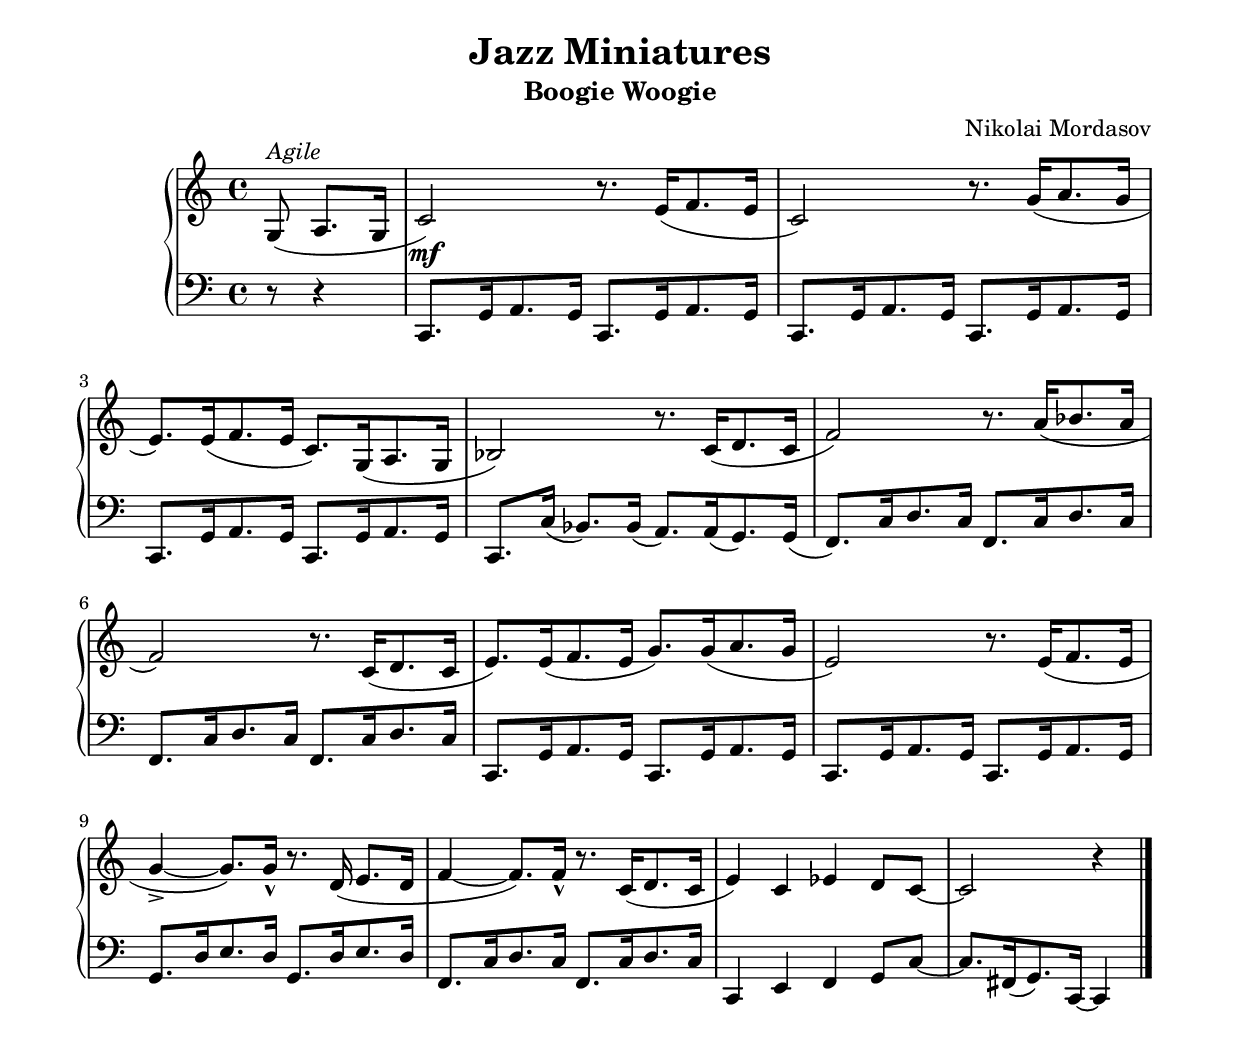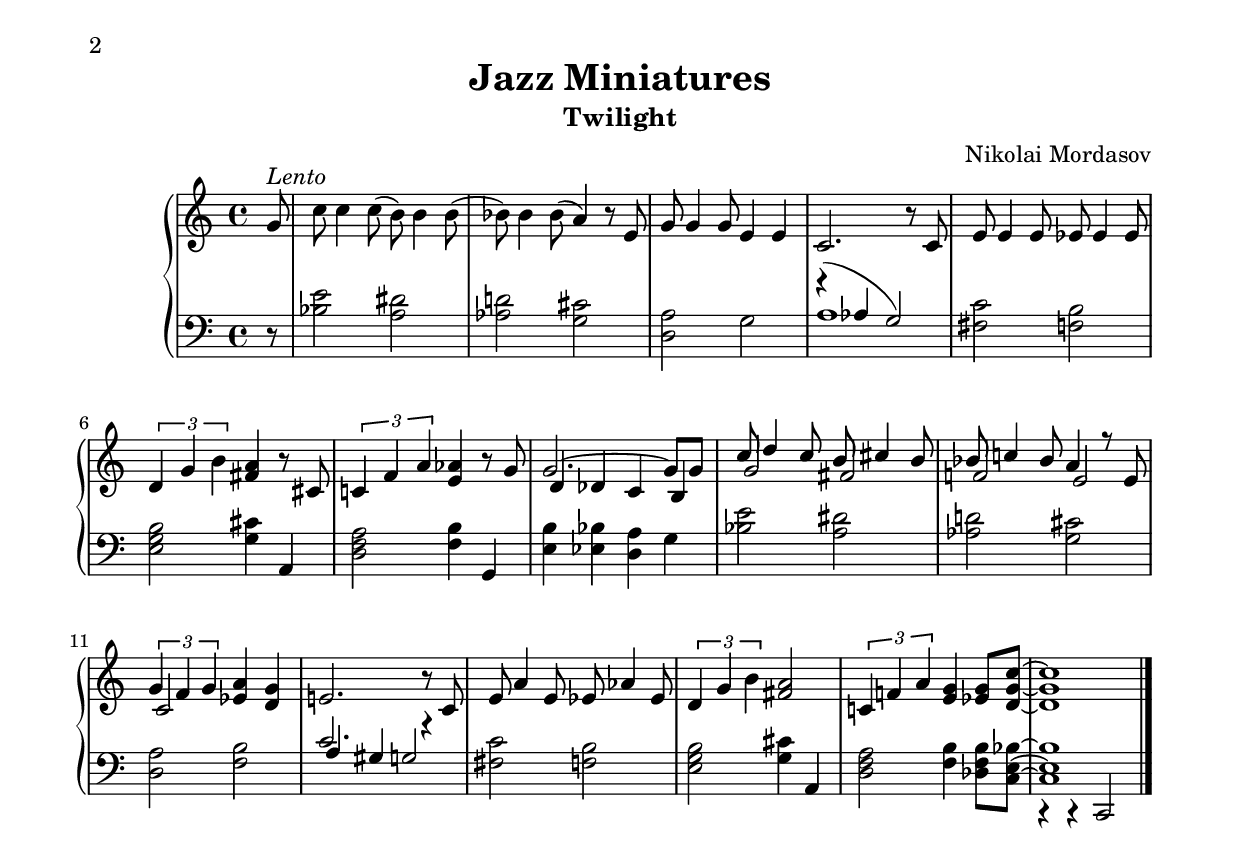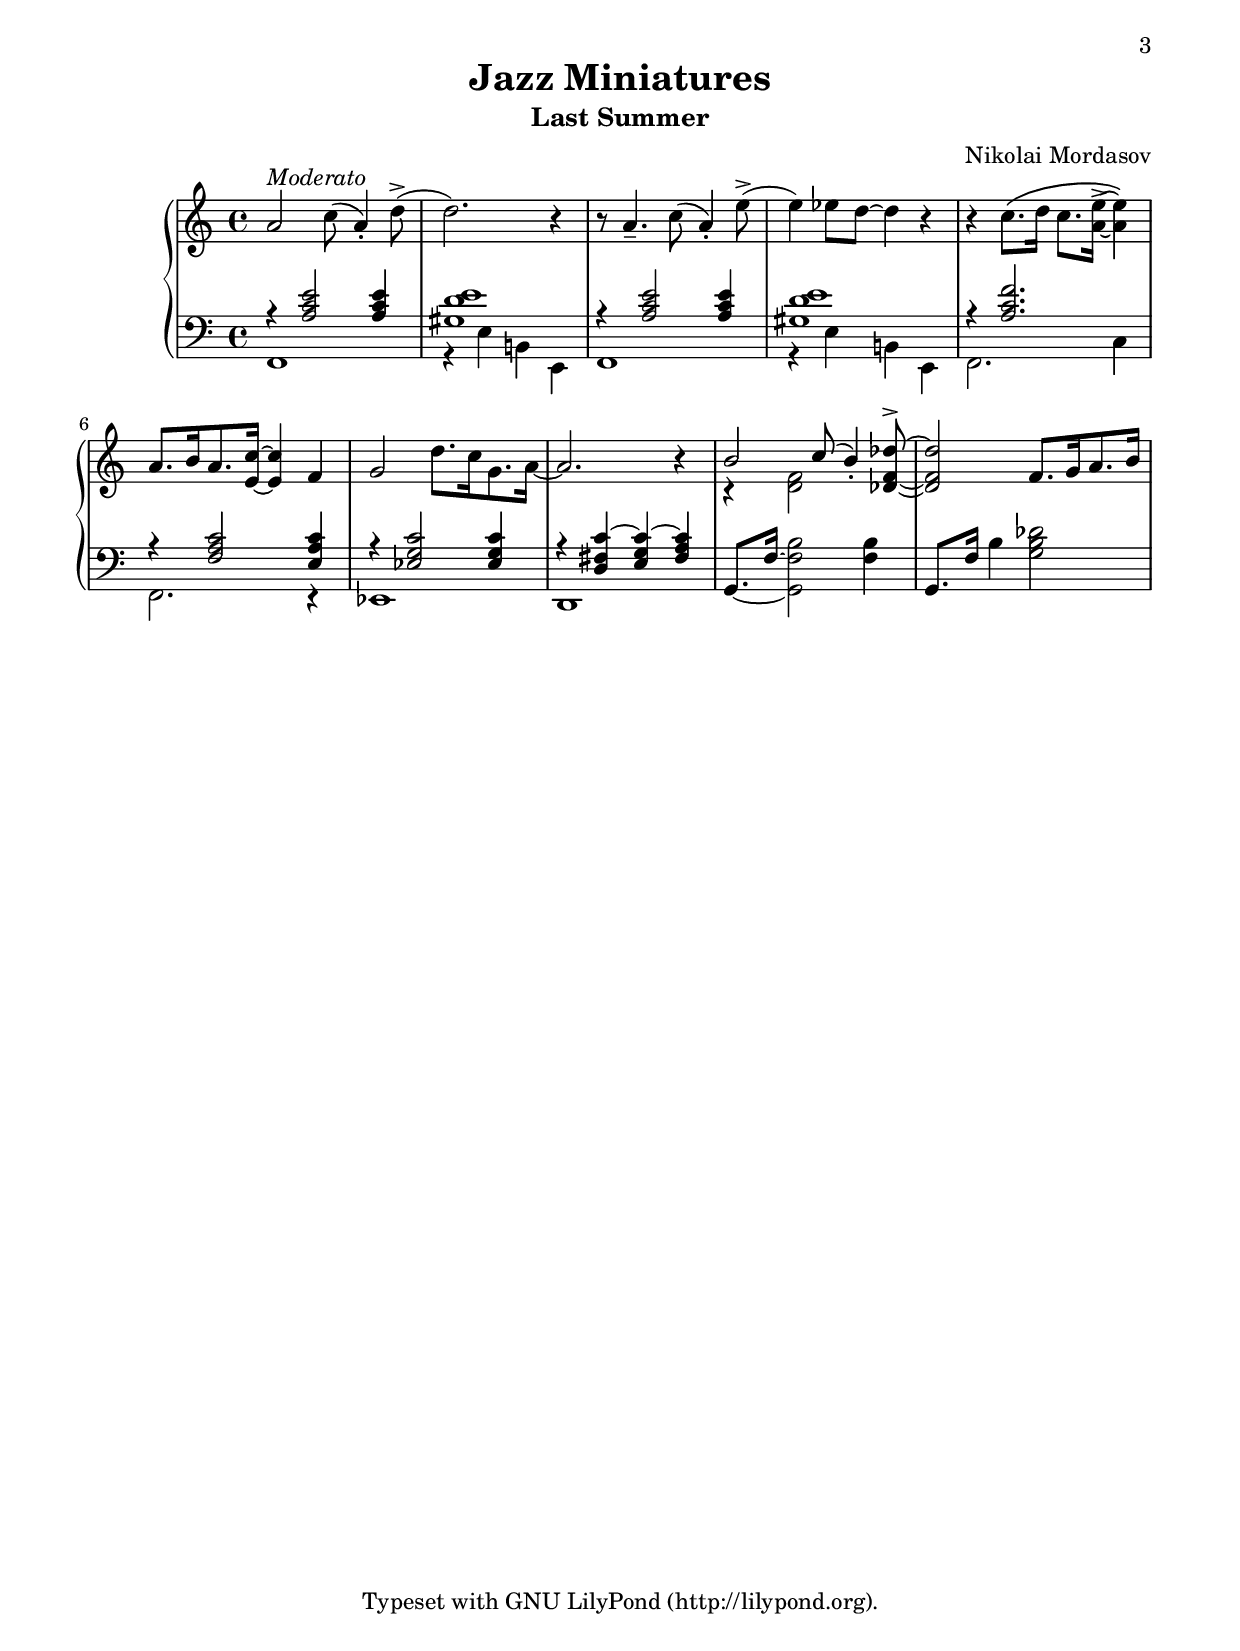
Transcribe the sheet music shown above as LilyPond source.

\version "2.20.0"

\header {
  title = "Jazz Miniatures"
  composer = "Nikolai Mordasov"
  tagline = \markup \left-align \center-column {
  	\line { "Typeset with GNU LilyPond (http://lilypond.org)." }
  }    
}


dynamicsOne = {
  \partial 4. s8 s4 | s1\mf | s1 | s1     % 1
  s1 | s1 | s1                            % 2
  s1 | s1 | s1                            % 3
  s1 | s1 | s2.                           % 4
}



upperOne = \relative c' {
  \clef treble
  \key c \major
  \time 4/4

  % 1
  \partial 4. g8(^\markup{\italic{Agile}} a8.[ g16] |
  c2) r8. e16([ f8. e16] |
  c2) r8. g'16[( a8. g16] |
  e8.)[ e16( f8. e16] c8.)[ g16( a8. g16] |

  % 2
  bes2) r8. c16[( d8. c16] | 
  f2) r8. a16[( bes8. a16] |
  f2) r8. c16[( d8. c16] |

  % 3
  e8.)[ e16( f8. e16] g8.)[ g16( a8. g16] |
  e2) r8. e16([ f8. e16] |
  g4_> ~ g8.)[ g16]_^ r8. d16( e8. d16

  % 4
  f4 ~ f8.)[ f16_^] r8. c16[( d8. c16] |
  e4) c ees d8[ c]~ |
  c2 r4 \bar "|." 
}

lowerOne = \relative c, {
  \clef bass
  \key c \major
  \time 4/4

  %1 
  \partial 4. r8 r4 |
  c8.[ g'16 a8. g16] c,8.[ g'16 a8. g16] |
  c,8.[ g'16 a8. g16] c,8.[ g'16 a8. g16] |
  c,8.[ g'16 a8. g16] c,8.[ g'16 a8. g16] |

  %2
  c,8.[ c'16]( bes8.)[ bes16]( a8.)[ a16( g8.) g16]( |
  f8.)[ c'16 d8. c16] f,8.[c'16 d8. c16] |
  f,8.[c'16 d8. c16] f,8.[c'16 d8. c16] |
  
  %3 
  c,8.[ g'16 a8. g16] c,8.[ g'16 a8. g16] |
  c,8.[ g'16 a8. g16] c,8.[ g'16 a8. g16] |
  g8.[ d'16 e8. d16] g,8.[ d'16 e8. d16] |

  %4
  f,8.[ c'16 d8. c16] f,8.[ c'16 d8. c16] |
  c,4 e f g8[ c] ~ |
  c8.[ fis,16( g8.) c,16] ~ c4 \bar "|."
}



\bookpart {
  \header {
    subtitle = "Boogie Woogie"
  }

  \score {
    \new PianoStaff = "PianoStaff_pf" 
      <<
      \new Staff = "upper" << \upperOne >>
      \new Dynamics = "dynamics" \dynamicsOne
      \new Staff = "lower" <<  \lowerOne >>
    >>
    \layout { }
  }

  \score {
    \new PianoStaff = "PianoStaff_pf" <<
      \new Staff = "upper" <<  \upperOne \dynamicsOne >>
      \new Staff = "lower" <<  \lowerOne \dynamicsOne >>
    >>
    \midi { 
      \tempo 4 = 120
    }
  }
}


upperThree = \relative c'' {
  \clef treble
  \key c \major
  \time 4/4

  % 1
  \partial 8 g8^\markup{\italic{Lento}}   | % 1
  c8 c4 c8( b) b4 b8( |                     % 2
  bes8) bes4 bes 8( a4) r8 e |              % 3
  g g4 g8 e4 e |                            % 4

  % 2
  c2. r8 c8 |
  e e4 e8 ees ees4 ees8 |
  \tuplet 3/2 { d4 g b} <fis a> r8 cis |
  \tuplet 3/2 { c!4 f a} <e aes> r8 g |

  % 3
  <<
    \new Voice { \voiceOne
      g2. ~ g8[ g ] |
      c8 d4 c8 b cis4 b8 |
      bes8 c!4 bes8 a4 r8 e |

      % 4
      \tuplet 3/2 { g4 f g } 
    } \\
    \new Voice { \voiceThree
      d4 des c b | 
      g'2 fis |
      f! e |

      % 4
      c2
    }
  >>
  \oneVoice
  <ees a>4 <d g> |
  e!2. r8 c |
  e a4 e8 ees aes4 ees8 |

  % 5
  \tuplet 3/2 { d4 g b} <fis a>2 |
  \tuplet 3/2 {c!4 f! a} <e g>4 <ees g>8[ <d g c>] ~ | q1 \bar "|."

}

lowerThree = \relative c' {
  \clef bass
  \key c \major
  \time 4/4

  % 1
  \partial 8  r8 |
  <bes e>2 <a dis> |
  <aes d!> <g cis> |
  <d a'> g |

  % 2
  << a1 \\ \new Voice { \voiceThree   \override Slur.positions = #'(5 . 0) r4^( aes g2) } >> \oneVoice
  <fis c'>2 <f! b> |
  <e g b> <g cis>4 a, |
  <d f a>2 <f b>4 g, |

  % 3
  <e' b'>4 <ees bes'> <d a'> g |
  <bes e>2 <a dis> |
  <aes d!> <g cis> |

  % 4
  <d a'> <f b> |
  <<
    \new Voice { \voiceOne c'2. r4 } \\ \new Voice { \voiceThree a4 gis g!2}
  >> |
  <fis c'>2 <f! b> |

  % 5
  <e g b>2 <g cis>4 a, |
  << { \stemDown <d f a>2 <f b>4 <des f b>8[ <c e bes'>] ~ | q1 } \\ \new Voice {\voiceThree s1 | c,4\rest c\rest c2}>> \bar "|."
}



\bookpart {
  \header {
    subtitle = "Twilight"
  }

  \score {
    \new PianoStaff = "PianoStaff_pf" 
      <<
      \new Staff = "upper" << \upperThree >>
      \new Staff = "lower" <<  \lowerThree >>
    >>
    \layout { }
  }

  \score {
    \new PianoStaff = "PianoStaff_pf" <<
      \new Staff = "upper"  \upperThree
      \new Staff = "lower"  \lowerThree
    >>
    \midi { 
      \tempo 4 = 60
    }
  }
}


upperThree = \relative c'' {
  \clef treble
  \key c \major
  \time 4/4

  % 1
  a2^\markup{\italic{Moderato}} c8( a4-.) d8->( |
  d2.) r4 | 
  r8 a4._- c8( a4-.) e'8->( |
  e4) ees8[ d] ~ d4 r |

  % 2
  r4 c8.[\( d16] c8.[ <a e'-> >16] ~ q4\) |
  a8.[ b16 a8. <e c'>16] ~ q4 f |
  g2 d'8.[ c16 g8. a16] ~ |

  % 3
  a2. r4 |
  <<
    \new Voice {\voiceOne b2 c8( b4_.) }
    \\
    \new Voice {\voiceTwo r4 <d, f>2  }
  >>
  \oneVoice <des f des'^> >8 ~ | q2 f8.[ g16 a8. b16] |
}

lowerThree = \relative c' {
  \clef bass
  \key c \major
  \time 4/4

  <<
    \new Voice {
        \voiceOne
        % 1
        r4 <a c e>2 q4 | <gis d' e>1 | r4 <a c e>2 q4 | <gis d' e>1 |

        % 2
        r4 <a c f>2. | r4 <f a c>2 <e a c>4 | r4 <ees g c>2 q4 |

        % 3
        r4 <d fis c'> ~ <e g c> ~ <fis a c> |
    }
    \\
    \new Voice {
        \voiceTwo
        % 1
        f,1 | r4 e'4 b! e, | f1 | r4 e' b! e, |
        % 2
        f2. c'4 | f,2. r4 | ees1 |
        % 3
        d1
    }
  >>
  \oneVoice
  \set tieWaitForNote = ##t
  g8.[~ f'16~] <g, f' b>2 <f' b>4 |
  g,8.[ f'16] b4 <g b des>2 |
}



\bookpart {
  \header {
    subtitle = "Last Summer"
  }

  \score {
    \new PianoStaff = "PianoStaff_pf" 
      <<
      \new Staff = "upper" << \upperThree >>
      \new Staff = "lower" <<  \lowerThree >>
    >>
    \layout { }
  }

  \score {
    \new PianoStaff = "PianoStaff_pf" <<
      \new Staff = "upper"  \upperThree
      \new Staff = "lower"  \lowerThree
    >>
    \midi { 
      \tempo 4 = 90
    }
  }
}


\paper {
    max-systems-per-page = 6
    top-margin = 15\mm
    bottom-margin = 15\mm
    left-margin = 15\mm
    right-margin = 15\mm   
}

    

